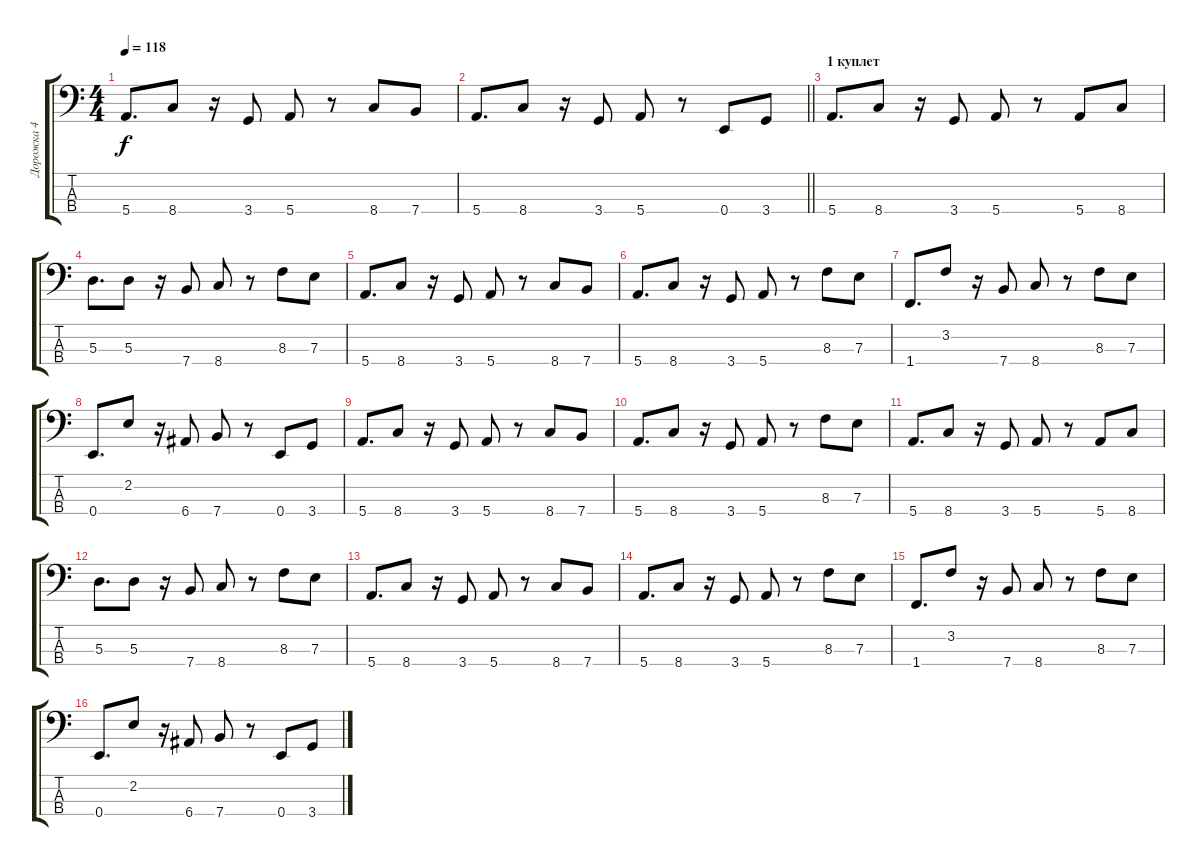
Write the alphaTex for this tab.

\track ("Дорожка 4" "Дорожка 4") {instrument electricbassfinger}
\staff {score tabs}
\tuning (G2 D2 A1 E1) {hide}
\ts (4 4)
\tempo 118
\clef f4
\ks c
5.4.8{d dy f} 8.4.8 r.16 3.4.8 5.4.8 r.8 8.4.8 7.4.8 |
\barLineRight lightlight
5.4.8{d} 8.4.8 r.16 3.4.8 5.4.8 r.8 0.4.8 3.4.8 |
\section ("" "1 куплет")
5.4.8{d} 8.4.8 r.16 3.4.8 5.4.8 r.8 5.4.8 8.4.8 |
5.3.8{d} 5.3.8 r.16 7.4.8 8.4.8 r.8 8.3.8 7.3.8 |
5.4.8{d} 8.4.8 r.16 3.4.8 5.4.8 r.8 8.4.8 7.4.8 |
5.4.8{d} 8.4.8 r.16 3.4.8 5.4.8 r.8 8.3.8 7.3.8 |
1.4.8{d} 3.2.8 r.16 7.4.8 8.4.8 r.8 8.3.8 7.3.8 |
0.4.8{d} 2.2.8 r.16 6.4.8 7.4.8 r.8 0.4.8 3.4.8 |
5.4.8{d} 8.4.8 r.16 3.4.8 5.4.8 r.8 8.4.8 7.4.8 |
5.4.8{d} 8.4.8 r.16 3.4.8 5.4.8 r.8 8.3.8 7.3.8 |
5.4.8{d} 8.4.8 r.16 3.4.8 5.4.8 r.8 5.4.8 8.4.8 |
5.3.8{d} 5.3.8 r.16 7.4.8 8.4.8 r.8 8.3.8 7.3.8 |
5.4.8{d} 8.4.8 r.16 3.4.8 5.4.8 r.8 8.4.8 7.4.8 |
5.4.8{d} 8.4.8 r.16 3.4.8 5.4.8 r.8 8.3.8 7.3.8 |
1.4.8{d} 3.2.8 r.16 7.4.8 8.4.8 r.8 8.3.8 7.3.8 |
0.4.8{d} 2.2.8 r.16 6.4.8 7.4.8 r.8 0.4.8 3.4.8
